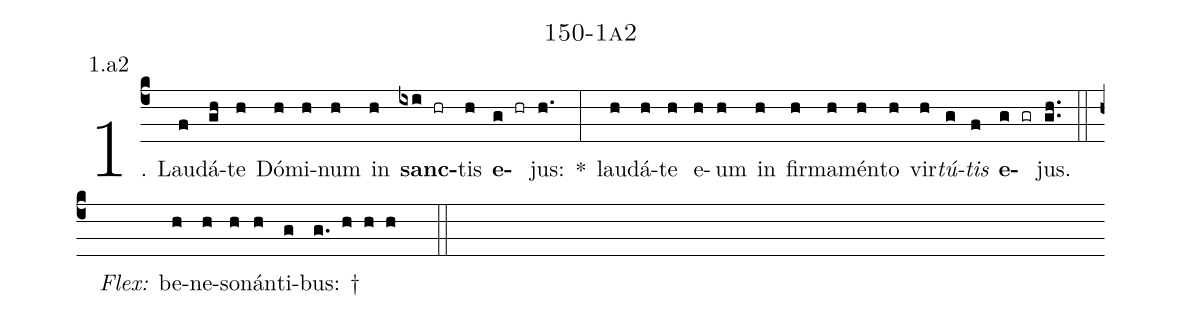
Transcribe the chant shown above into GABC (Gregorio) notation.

name: 150-1a2;
annotation: 1.a2;
%%
(c4)1. Lau(f)dá(gh)te(h) Dó(h)mi(h)num(h) in(h) <b>sanc</b>(ixi hr)tis(h) <b>e</b>(g hr)jus:(h.) *(:) lau(h)dá(h)te(h) e(h)um(h) in(h) fir(h)ma(h)mén(h)to(h) vir(h)<i>tú</i>(g)<i>tis</i>(f) <b>e</b>(g gr)jus.(gh..) (::)
<i>Flex:</i>()  be(h)ne(h)so(h)nán(h)ti(g)bus: †(g. h h h  ::)
